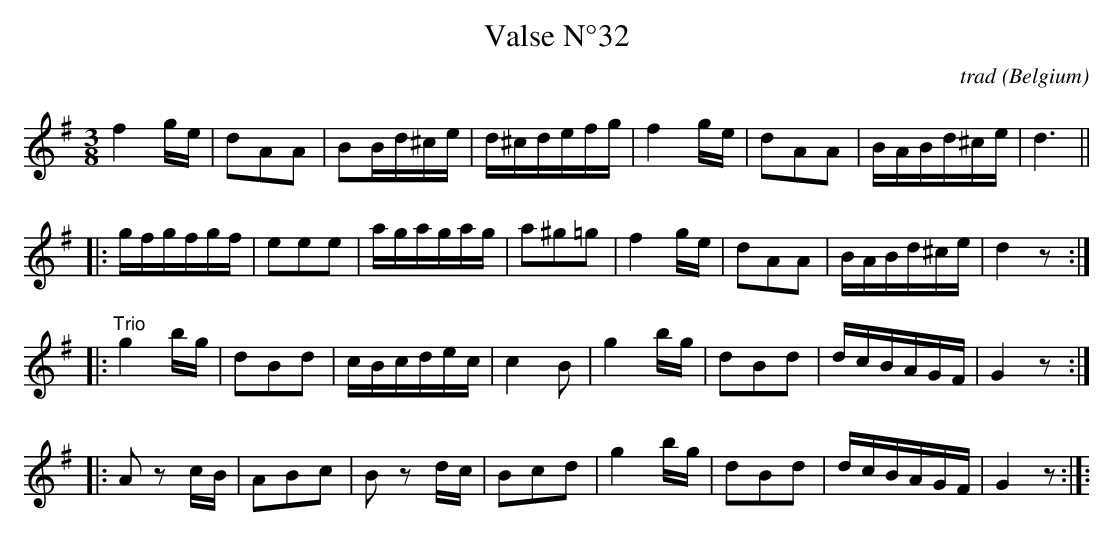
X:1
T:Valse N°32
C:trad
O:Belgium
M:3/8
K:Gmaj
L:1/16
f4ge|d2A2A2|B2Bd^ce|d^cdefg|f4ge|d2A2A2|BABd^ce|d6||
|:gfgfgf|e2e2e2|agagag|a2^g2=g2|f4ge|d2A2A2|BABd^ce|d4z2:|
|:"Trio"g4bg|d2B2d2|cBcdec|c4B2|g4bg|d2B2d2|dcBAGF|G4z2:|
|:A2 z2 cB|A2B2c2|B2 z2 dc|B2c2d2|g4bg|d2B2d2|dcBAGF|G4z2:|]:
